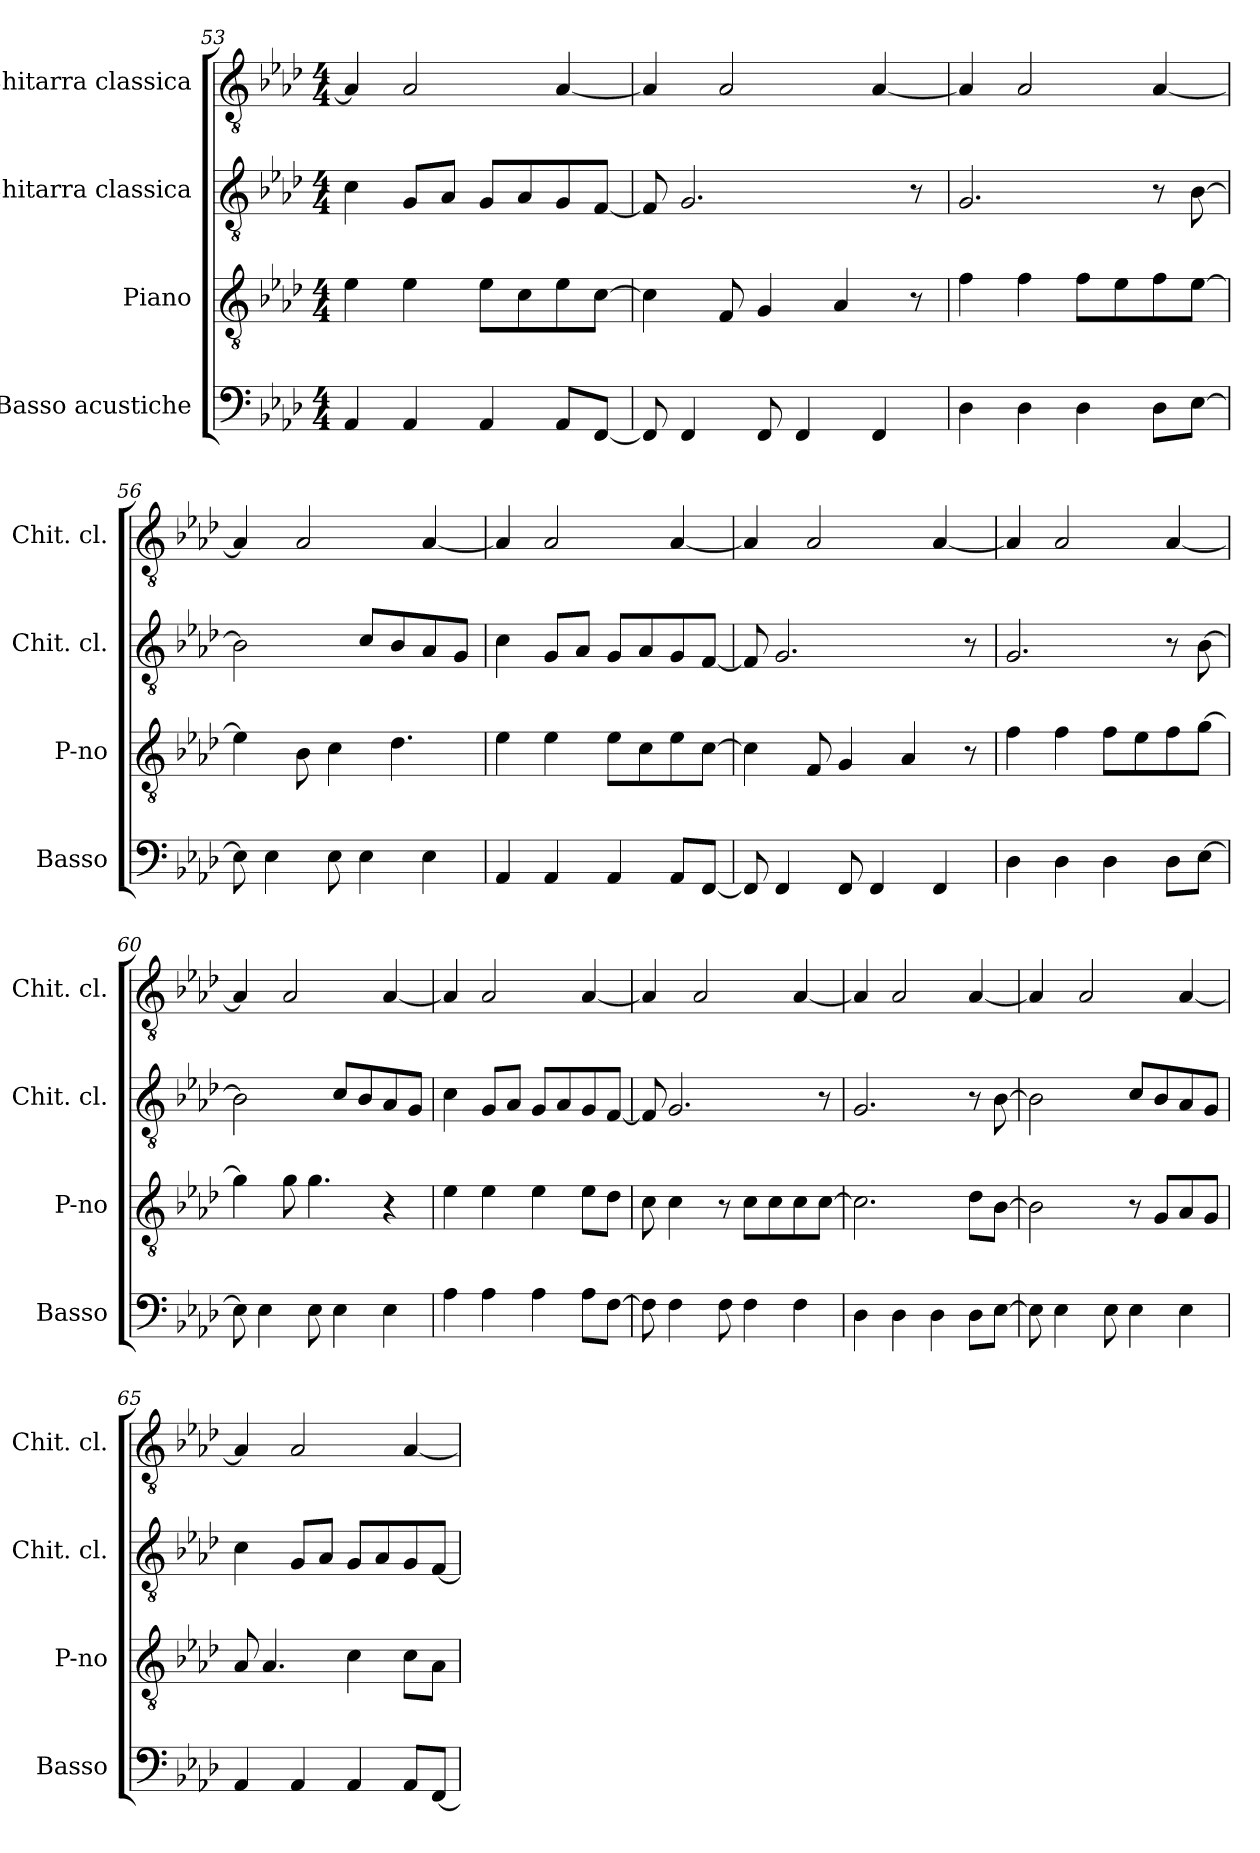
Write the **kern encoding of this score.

**kern	**kern	**kern	**kern
*part4	*part3	*part2	*part1
*staff4	*staff3	*staff2	*staff1
*I"Basso acustiche	*I"Piano	*I"Chitarra classica	*I"Chitarra classica
*I'Basso	*I'P-no	*I'Chit. cl.	*I'Chit. cl.
*clefF4	*clefGv2	*clefGv2	*clefGv2
*k[b-e-a-d-]	*k[b-e-a-d-]	*k[b-e-a-d-]	*k[b-e-a-d-]
*M4/4	*M4/4	*M4/4	*M4/4
=53	=53	=53	=53
4AA-/	4e-\	4c\	4A-/]
4AA-/	4e-\	8G/L	2A-/
.	.	8A-/J	.
4AA-/	8e-\L	8G/L	.
.	8c\	8A-/	.
8AA-/L	8e-\	8G/	[4A-/
[8FF/J	[8c\J	[8F/J	.
=54	=54	=54	=54
8FF/]	4c\]	8F/]	4A-/]
4FF/	.	2.G/	.
.	8F/	.	2A-/
8FF/	4G/	.	.
4FF/	.	.	.
.	4A-/	.	.
4FF/	.	.	[4A-/
.	8r	8r	.
=55	=55	=55	=55
4D-\	4f\	2.G/	4A-/]
4D-\	4f\	.	2A-/
4D-\	8f\L	.	.
.	8e-\	.	.
8D-\L	8f\	8r	[4A-/
[8E-\J	[8e-\J	[8B-\	.
=56	=56	=56	=56
8E-\]	4e-\]	2B-\]	4A-/]
4E-\	.	.	.
.	8B-\	.	2A-/
8E-\	4c\	.	.
4E-\	.	8c/L	.
.	4.d-\	8B-/	.
4E-\	.	8A-/	[4A-/
.	.	8G/J	.
!!LO:PB:g=z
=57	=57	=57	=57
4AA-/	4e-\	4c\	4A-/]
4AA-/	4e-\	8G/L	2A-/
.	.	8A-/J	.
4AA-/	8e-\L	8G/L	.
.	8c\	8A-/	.
8AA-/L	8e-\	8G/	[4A-/
[8FF/J	[8c\J	[8F/J	.
=58	=58	=58	=58
8FF/]	4c\]	8F/]	4A-/]
4FF/	.	2.G/	.
.	8F/	.	2A-/
8FF/	4G/	.	.
4FF/	.	.	.
.	4A-/	.	.
4FF/	.	.	[4A-/
.	8r	8r	.
=59	=59	=59	=59
4D-\	4f\	2.G/	4A-/]
4D-\	4f\	.	2A-/
4D-\	8f\L	.	.
.	8e-\	.	.
8D-\L	8f\	8r	[4A-/
[8E-\J	[8g\J	[8B-\	.
=60	=60	=60	=60
8E-\]	4g\]	2B-\]	4A-/]
4E-\	.	.	.
.	8g\	.	2A-/
8E-\	4.g\	.	.
4E-\	.	8c/L	.
.	.	8B-/	.
4E-\	4r	8A-/	[4A-/
.	.	8G/J	.
=61	=61	=61	=61
4A-\	4e-\	4c\	4A-/]
4A-\	4e-\	8G/L	2A-/
.	.	8A-/J	.
4A-\	4e-\	8G/L	.
.	.	8A-/	.
8A-\L	8e-\L	8G/	[4A-/
[8F\J	8d-\J	[8F/J	.
!!LO:LB:g=z
=62	=62	=62	=62
8F\]	8c\	8F/]	4A-/]
4F\	4c\	2.G/	.
.	.	.	2A-/
8F\	8r	.	.
4F\	8c\L	.	.
.	8c\	.	.
4F\	8c\	.	[4A-/
.	[8c\J	8r	.
=63	=63	=63	=63
4D-\	2.c\]	2.G/	4A-/]
4D-\	.	.	2A-/
4D-\	.	.	.
8D-\L	8d-\L	8r	[4A-/
[8E-\J	[8B-\J	[8B-\	.
=64	=64	=64	=64
8E-\]	2B-\]	2B-\]	4A-/]
4E-\	.	.	.
.	.	.	2A-/
8E-\	.	.	.
4E-\	8r	8c/L	.
.	8G/L	8B-/	.
4E-\	8A-/	8A-/	[4A-/
.	8G/J	8G/J	.
=65	=65	=65	=65
4AA-/	8A-/	4c\	4A-/]
.	4.A-/	.	.
4AA-/	.	8G/L	2A-/
.	.	8A-/J	.
4AA-/	4c\	8G/L	.
.	.	8A-/	.
8AA-/L	8c\L	8G/	[4A-/
[8FF/J	8A-\J	[8F/J	.
=	=	=	=
*-	*-	*-	*-
